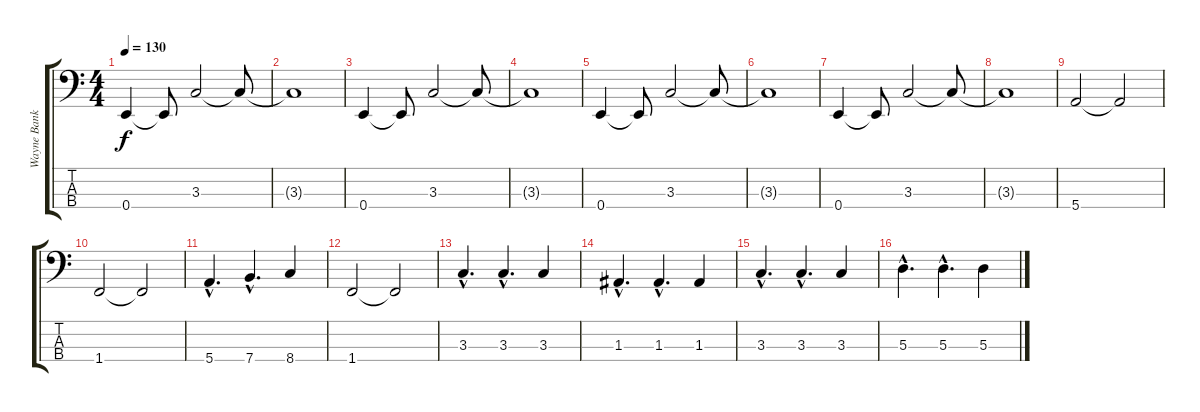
\track ("Wayne Banks" "Wayne Bank") {instrument electricbasspick}
\staff {score tabs}
\tuning (G2 D2 A1 E1) {hide}
\ts (4 4)
\tempo 130
\clef f4
\ks c
0.4.4{dy f} 0.4{t}.8 3.3.2 3.3{t}.8 |
3.3{t}.1 |
0.4.4 0.4{t}.8 3.3.2 3.3{t}.8 |
3.3{t}.1 |
0.4.4 0.4{t}.8 3.3.2 3.3{t}.8 |
3.3{t}.1 |
0.4.4 0.4{t}.8 3.3.2 3.3{t}.8 |
3.3{t}.1 |
5.4.2 5.4{t}.2 |
1.4.2 1.4{t}.2 |
5.4{hac}.4{d} 7.4{hac}.4{d} 8.4.4 |
1.4.2 1.4{t}.2 |
3.3{hac}.4{d} 3.3{hac}.4{d} 3.3.4 |
1.3{hac}.4{d} 1.3{hac}.4{d} 1.3.4 |
3.3{hac}.4{d} 3.3{hac}.4{d} 3.3.4 |
5.3{hac}.4{d} 5.3{hac}.4{d} 5.3.4
